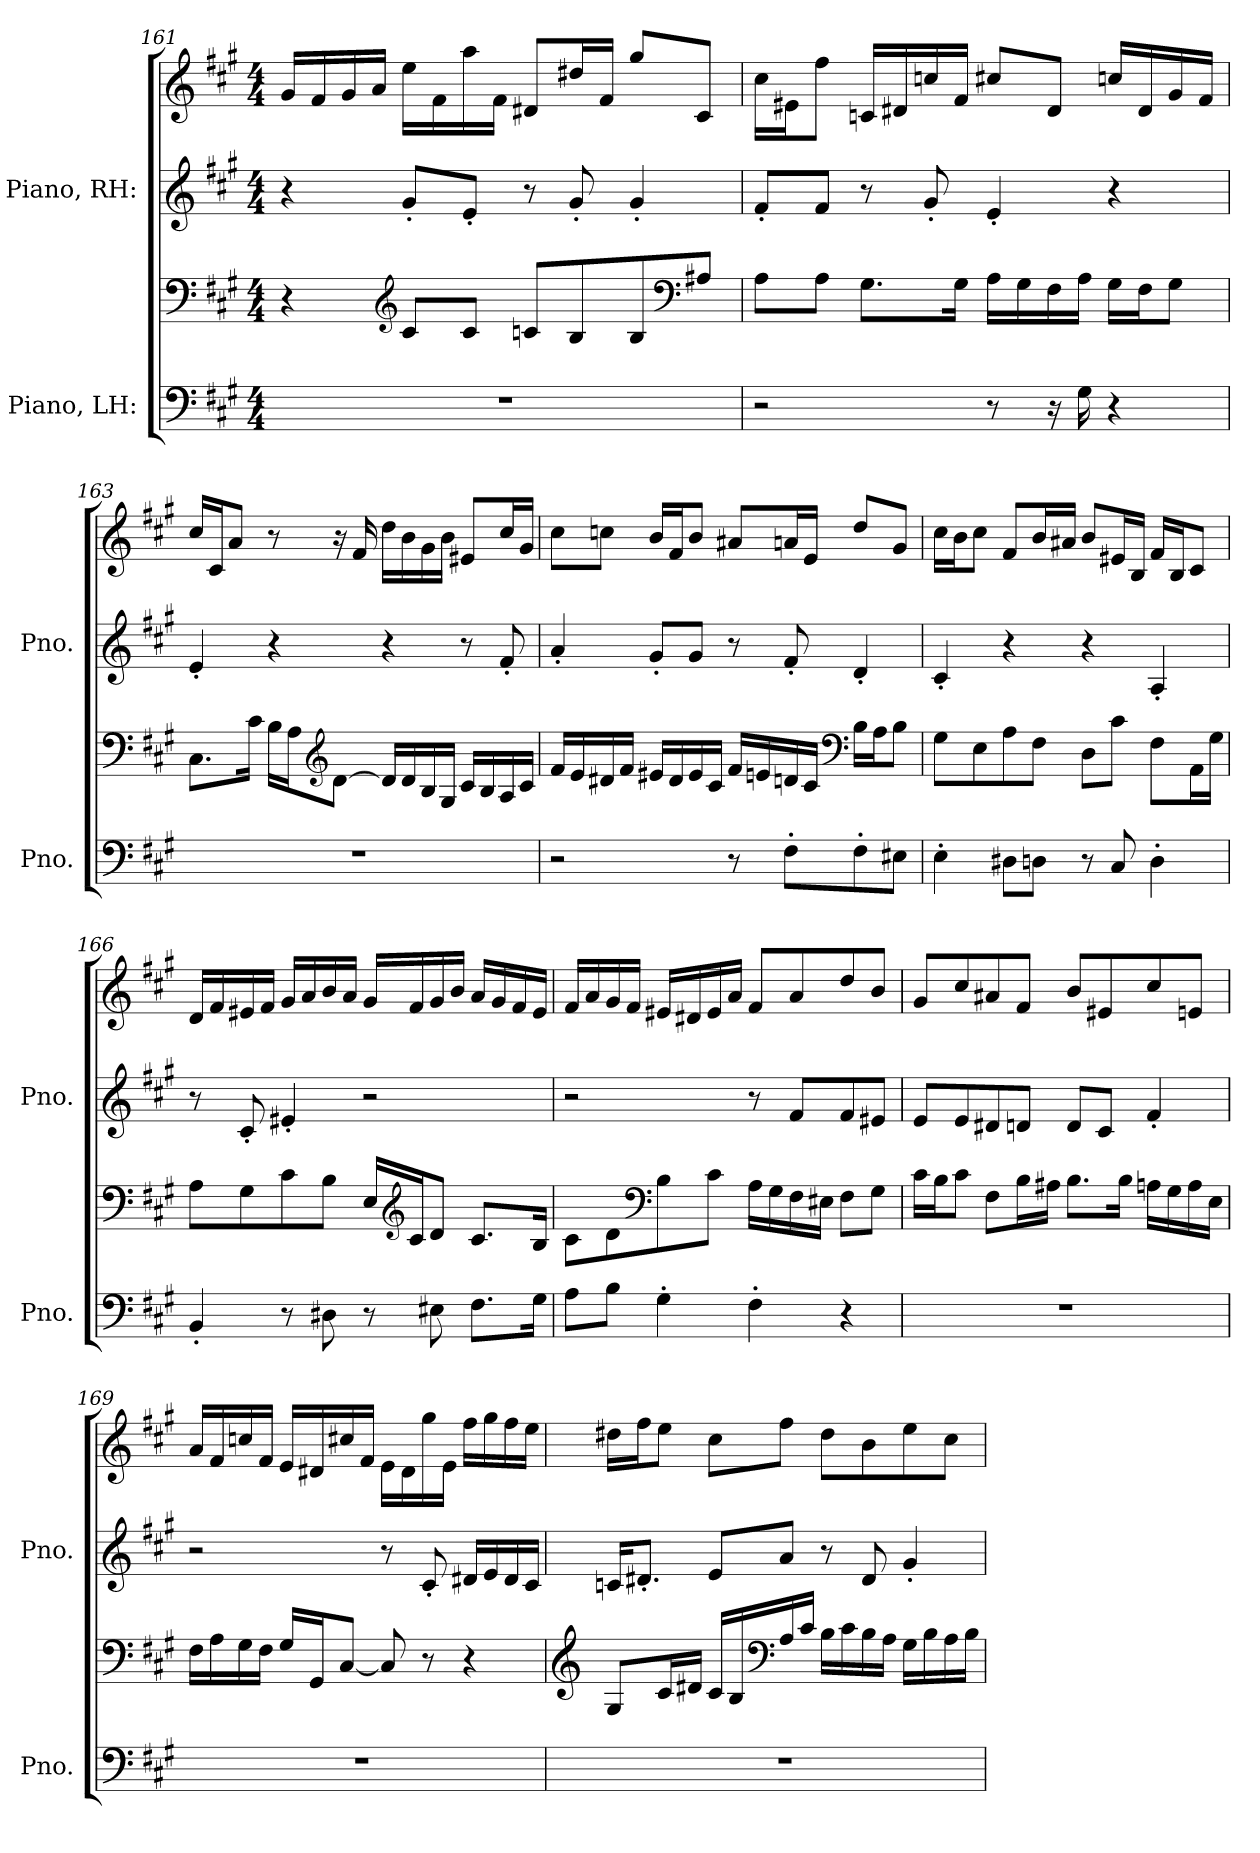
**kern	**kern	**kern	**kern
*part2	*part2	*part1	*part1
*staff4	*staff3	*staff2	*staff1
*I"Piano, LH:	*	*I"Piano, RH:	*
*I'Pno.	*	*I'Pno.	*
!!LO:PB:g=z
*clefF4	*clefF4	*clefG2	*clefG2
*k[f#c#g#]	*k[f#c#g#]	*k[f#c#g#]	*k[f#c#g#]
*M4/4	*M4/4	*M4/4	*M4/4
=161	=161	=161	=161
1r	4r	4r	16g#/LL
.	.	.	16f#/
.	.	.	16g#/
.	.	.	16a/JJ
*	*clefG2	*	*
.	8c#/L	8g#'/L	16ee\LL
.	.	.	16f#\
.	8c#/J	8e'/J	16aa\
.	.	.	16f#\JJ
.	8cn/L	8r	8d#X/L
.	8B/	8g#'/	16dd#X/L
.	.	.	16f#/JJ
.	8B/	4g#'/	8gg#/L
*	*clefF4	*	*
.	8A#X/J	.	8c#/J
=162	=162	=162	=162
2r	8A\L	8f#'/L	16cc#\LL
.	.	.	16e#X\J
.	8A\J	8f#/J	8ff#\J
.	8.G#\L	8r	16cn/LL
.	.	.	16d#X/
.	.	8g#'/	16ccn/
.	16G#\Jk	.	16f#/JJ
8r	16A\LL	4e'/	8cc#X/L
.	16G#\	.	.
16r	16F#\	.	8d#/J
16G#\	16A\JJ	.	.
4r	16G#\LL	4r	16ccn/LL
.	16F#\J	.	16d#/
.	8G#\J	.	16g#/
.	.	.	16f#/JJ
!!LO:LB:g=z
=163	=163	=163	=163
1r	8.C#\L	4e'/	16cc#/LL
.	.	.	16c#/J
.	.	.	8a/J
.	16c#\Jk	.	.
.	16B\LL	4r	8r
.	16A\J	.	.
*	*clefG2	*	*
.	[8d\J	.	16r
.	.	.	16f#/
.	16d/LL]	4r	16dd\LL
.	16d/	.	16b\
.	16B/	.	16g#\
.	16G#/JJ	.	16b\JJ
.	16c#/LL	8r	8e#X/L
.	16B/	.	.
.	16A/	8f#'/	16cc#/L
.	16c#/JJ	.	16g#/JJ
=164	=164	=164	=164
2r	16f#/LL	4a'/	8cc#\L
.	16e/	.	.
.	16d#X/	.	8ccn\J
.	16f#/JJ	.	.
.	16e#X/LL	8g#'/L	16b/LL
.	16d#/	.	16f#/J
.	16e#/	8g#/J	8b/J
.	16c#/JJ	.	.
8r	16f#/LL	8r	8a#X/L
.	16en/	.	.
8F#'\L	16dn/	8f#'/	16an/L
.	16c#/JJ	.	16e/JJ
*	*clefF4	*	*
8F#'\	16B\LL	4d'/	8dd/L
.	16A\J	.	.
8E#X\J	8B\J	.	8g#/J
!!LO:LB:g=z
=165	=165	=165	=165
4E'\	8G#\L	4c#'/	16cc#\LL
.	.	.	16b\J
.	8E\	.	8cc#\J
8D#X\L	8A\	4r	8f#/L
8Dn\J	8F#\J	.	16b/L
.	.	.	16a#X/JJ
8r	8D\L	4r	8b/L
8C#/	8c#\J	.	16e#X/L
.	.	.	16B/JJ
4D'\	8F#\L	4A'/	16f#/LL
.	.	.	16B/J
.	16AA\L	.	8c#/J
.	16G#\JJ	.	.
=166	=166	=166	=166
4BB'/	8A\L	8r	16d/LL
.	.	.	16f#/
.	8G#\	8c#'/	16e#X/
.	.	.	16f#/JJ
8r	8c#\	4e#X'/	16g#/LL
.	.	.	16a/
8D#X\	8B\J	.	16b/
.	.	.	16a/JJ
8r	16E/LL	2r	16g#/LL
*	*clefG2	*	*
.	16c#/J	.	16f#/
8E#X\	8d/J	.	16g#/
.	.	.	16b/JJ
8.F#\L	8.c#/L	.	16a/LL
.	.	.	16g#/
.	.	.	16f#/
16G#\Jk	16B/Jk	.	16e#/JJ
!!LO:PB:g=z
=167	=167	=167	=167
8A\L	8c#\L	2r	16f#/LL
.	.	.	16a/
8B\J	8d\	.	16g#/
.	.	.	16f#/JJ
*	*clefF4	*	*
4G#'\	8B\	.	16e#X/LL
.	.	.	16d#X/
.	8c#\J	.	16e#/
.	.	.	16a/JJ
4F#'\	16A\LL	8r	8f#/L
.	16G#\	.	.
.	16F#\	8f#/L	8a/
.	16E#X\JJ	.	.
4r	8F#\L	8f#/	8dd/
.	8G#\J	8e#X/J	8b/J
=168	=168	=168	=168
1r	16c#\LL	8e/L	8g#/L
.	16B\J	.	.
.	8c#\J	8e/	8cc#/
.	8F#\L	8d#X/	8a#X/
.	16B\L	8dn/J	8f#/J
.	16A#X\JJ	.	.
.	8.B\L	8d/L	8b/L
.	.	8c#/J	8e#X/
.	16B\Jk	.	.
.	16An\LL	4f#'/	8cc#/
.	16G#\	.	.
.	16A\	.	8en/J
.	16E\JJ	.	.
!!LO:LB:g=z
=169	=169	=169	=169
1r	16F#\LL	2r	16a/LL
.	16A\	.	16f#/
.	16G#\	.	16ccn/
.	16F#\JJ	.	16f#/JJ
.	16G#/LL	.	16e/LL
.	16GG#/J	.	16d#X/
.	[8C#/J	.	16cc#X/
.	.	.	16f#/JJ
.	8C#/]	8r	16e\LL
.	.	.	16d#\
.	8r	8c#'/	16gg#\
.	.	.	16e\JJ
.	4r	16d#X/LL	16ff#\LL
.	.	16e/	16gg#\
.	.	16d#/	16ff#\
.	.	16c#/JJ	16ee\JJ
=170	=170	=170	=170
*	*clefG2	*	*
1r	8G#/L	16cn/KL	16dd#X\LL
.	.	8.d#X'/J	16ff#\J
.	16c#/L	.	8ee\J
.	16d#X/JJ	.	.
.	16c#/LL	8e/L	8cc#\L
.	16B/	.	.
*	*clefF4	*	*
.	16A/	8a/J	8ff#\J
.	16c#/JJ	.	.
.	16B\LL	8r	8dd#\L
.	16c#\	.	.
.	16B\	8d#/	8b\
.	16A\JJ	.	.
.	16G#\LL	4g#'/	8ee\
.	16B\	.	.
.	16A\	.	8cc#\J
.	16B\JJ	.	.
=	=	=	=
*-	*-	*-	*-
